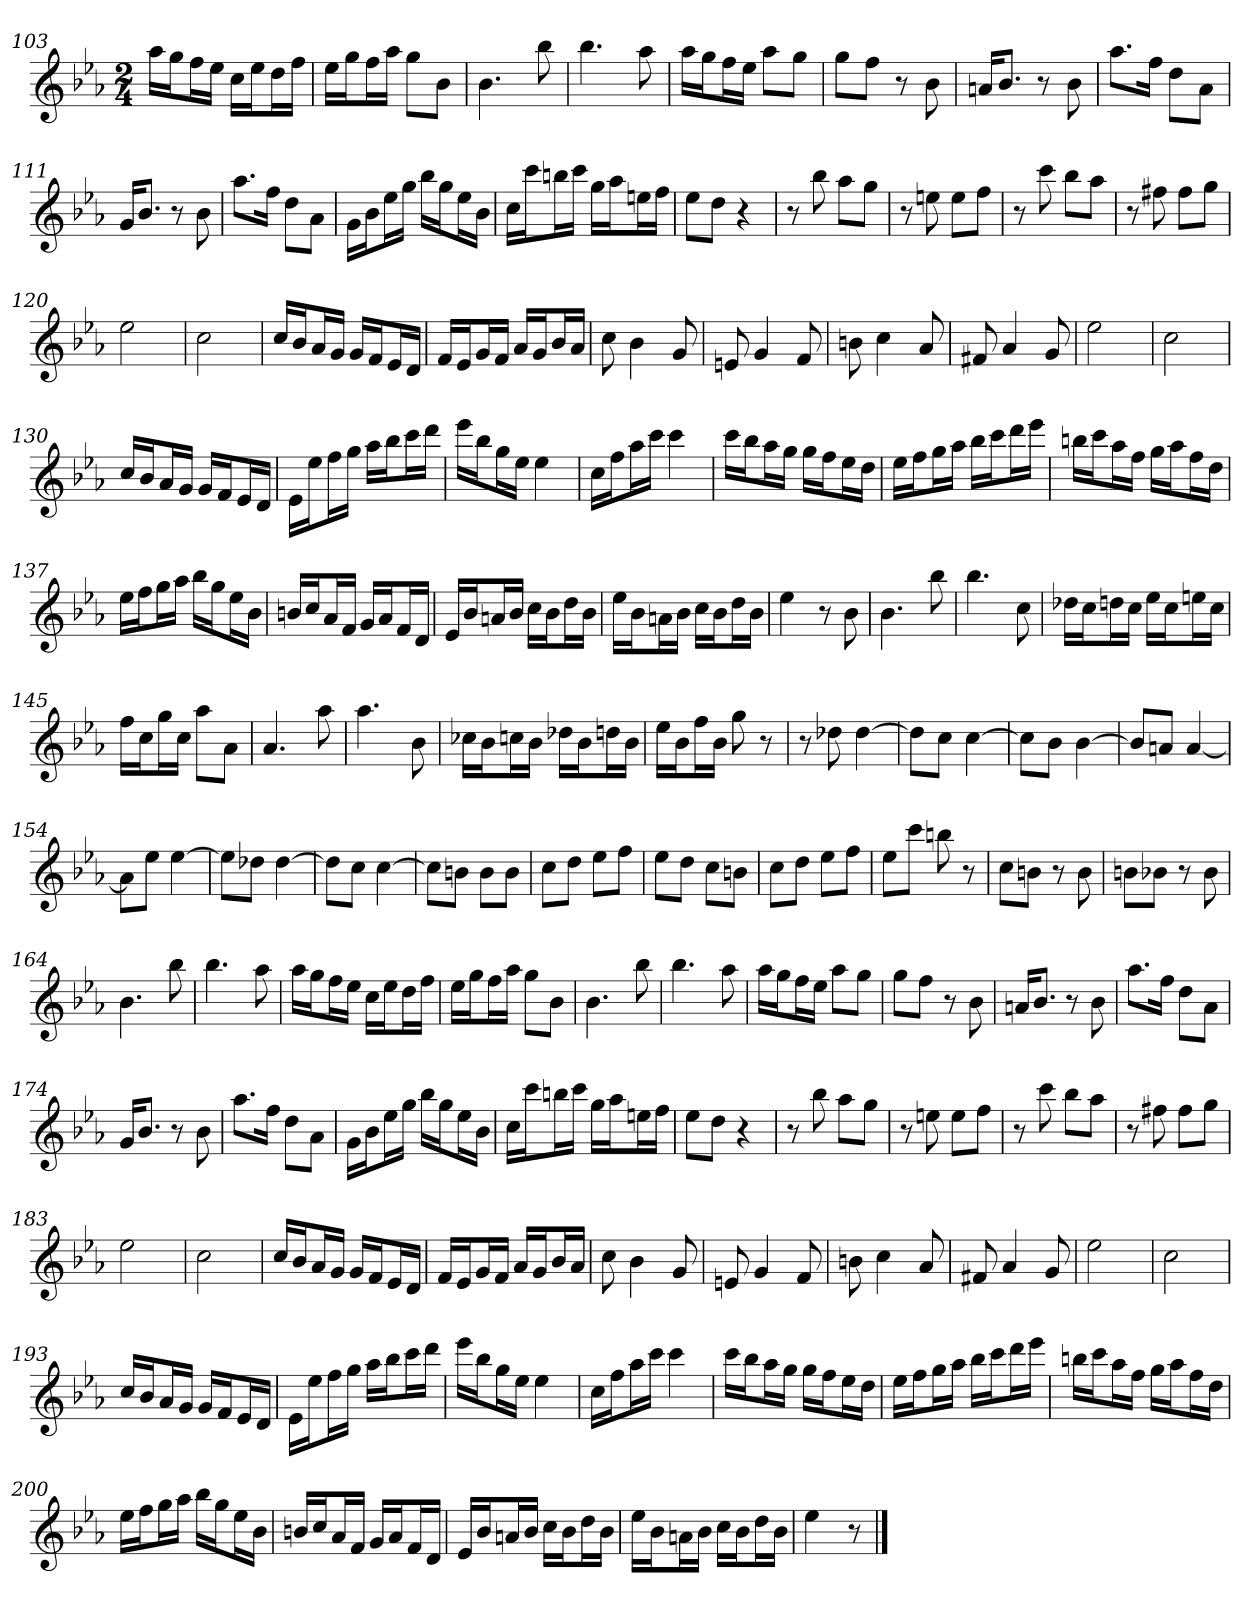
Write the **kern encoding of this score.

**kern
*part1
*staff1
*clefG2
*k[b-e-a-]
*E-:
*M2/4
=103
16aa-\LL
16gg\J
16ff\L
16ee-\JJ
16cc\LL
16ee-\J
16dd\L
16ff\JJ
=104
16ee-\LL
16gg\J
16ff\L
16aa-\JJ
8gg\L
8b-\J
=105
4.b-
8bb-
=106
4.bb-
8aa-
=107
16aa-\LL
16gg\J
16ff\L
16ee-\JJ
8aa-\L
8gg\J
=108
8gg\L
8ff\J
8r
8b-
=109
16an/KL
8.b-/J
8r
8b-
=110
8.aa-\L
16ff\Jk
8dd\L
8a-\J
=111
16g/KL
8.b-/J
8r
8b-
=112
8.aa-\L
16ff\Jk
8dd\L
8a-\J
=113
16g\LL
16b-\J
16ee-\L
16gg\JJ
16bb-\LL
16gg\J
16ee-\L
16b-\JJ
=114
16cc\LL
16ccc\J
16bbn\L
16ccc\JJ
16gg\LL
16aa-\J
16een\L
16ff\JJ
=115
8ee-\L
8dd\J
4r
=116
8r
8bb-
8aa-\L
8gg\J
=117
8r
8een
8ee\L
8ff\J
=118
8r
8ccc
8bb-\L
8aa-\J
=119
8r
8ff#X
8ff#\L
8gg\J
=120
2ee-:
=121
2cc:
=122
16cc/LL
16b-/J
16a-/L
16g/JJ
16g/LL
16f/J
16e-/L
16d/JJ
=123
16f/LL
16e-/J
16g/L
16f/JJ
16a-/LL
16g/J
16b-/L
16a-/JJ
=124
8cc
4b-
8g
=125
8en
4g
8f
=126
8bn
4cc
8a-
=127
8f#X
4a-
8g
=128
2ee-:
=129
2cc:
=130
16cc/LL
16b-/J
16a-/L
16g/JJ
16g/LL
16f/J
16e-/L
16d/JJ
=131
16e-\LL
16ee-\J
16ff\L
16gg\JJ
16aa-\LL
16bb-\J
16ccc\L
16ddd\JJ
=132
16eee-\LL
16bb-\J
16gg\L
16ee-\JJ
4ee-
=133
16cc\LL
16ff\J
16aa-\L
16ccc\JJ
4ccc
=134
16ccc\LL
16bb-\J
16aa-\L
16gg\JJ
16gg\LL
16ff\J
16ee-\L
16dd\JJ
=135
16ee-\LL
16ff\J
16gg\L
16aa-\JJ
16bb-\LL
16ccc\J
16ddd\L
16eee-\JJ
=136
16bbn\LL
16ccc\J
16aa-\L
16ff\JJ
16gg\LL
16aa-\J
16ff\L
16dd\JJ
=137
16ee-\LL
16ff\J
16gg\L
16aa-\JJ
16bb-\LL
16gg\J
16ee-\L
16b-\JJ
=138
16bn/LL
16cc/J
16a-/L
16f/JJ
16g/LL
16a-/J
16f/L
16d/JJ
=139
16e-/LL
16b-/J
16an/L
16b-/JJ
16cc\LL
16b-\J
16dd\L
16b-\JJ
=140
16ee-\LL
16b-\J
16an\L
16b-\JJ
16cc\LL
16b-\J
16dd\L
16b-\JJ
=141
4ee-
8r
8b-
=142
4.b-
8bb-
=143
4.bb-
8cc
=144
16dd-X\LL
16cc\J
16ddn\L
16cc\JJ
16ee-\LL
16cc\J
16een\L
16cc\JJ
=145
16ff\LL
16cc\J
16gg\L
16cc\JJ
8aa-\L
8a-\J
=146
4.a-
8aa-
=147
4.aa-
8b-
=148
16cc-X\LL
16b-\J
16ccn\L
16b-\JJ
16dd-X\LL
16b-\J
16ddn\L
16b-\JJ
=149
16ee-\LL
16b-\J
16ff\L
16b-\JJ
8gg
8r
=150
8r
8dd-X
[4dd-
=151
8dd-\L]
8cc\J
[4cc
=152
8cc\L]
8b-\J
[4b-
=153
8b-/L]
8an/J
[4a
=154
8a\L]
8ee-\J
[4ee-
=155
8ee-\L]
8dd-X\J
[4dd-
=156
8dd-\L]
8cc\J
[4cc
=157
8cc\L]
8bn\J
8b\L
8b\J
=158
8cc\L
8dd\J
8ee-\L
8ff\J
=159
8ee-\L
8dd\J
8cc\L
8bn\J
=160
8cc\L
8dd\J
8ee-\L
8ff\J
=161
8ee-\L
8ccc\J
8bbn
8r
=162
8cc\L
8bn\J
8r
8b
=163
8bn\L
8b-X\J
8r
8b-
=164
4.b-
8bb-
=165
4.bb-
8aa-
=166
16aa-\LL
16gg\J
16ff\L
16ee-\JJ
16cc\LL
16ee-\J
16dd\L
16ff\JJ
=167
16ee-\LL
16gg\J
16ff\L
16aa-\JJ
8gg\L
8b-\J
=168
4.b-
8bb-
=169
4.bb-
8aa-
=170
16aa-\LL
16gg\J
16ff\L
16ee-\JJ
8aa-\L
8gg\J
=171
8gg\L
8ff\J
8r
8b-
=172
16an/KL
8.b-/J
8r
8b-
=173
8.aa-\L
16ff\Jk
8dd\L
8a-\J
=174
16g/KL
8.b-/J
8r
8b-
=175
8.aa-\L
16ff\Jk
8dd\L
8a-\J
=176
16g\LL
16b-\J
16ee-\L
16gg\JJ
16bb-\LL
16gg\J
16ee-\L
16b-\JJ
=177
16cc\LL
16ccc\J
16bbn\L
16ccc\JJ
16gg\LL
16aa-\J
16een\L
16ff\JJ
=178
8ee-\L
8dd\J
4r
=179
8r
8bb-
8aa-\L
8gg\J
=180
8r
8een
8ee\L
8ff\J
=181
8r
8ccc
8bb-\L
8aa-\J
=182
8r
8ff#X
8ff#\L
8gg\J
=183
2ee-:
=184
2cc:
=185
16cc/LL
16b-/J
16a-/L
16g/JJ
16g/LL
16f/J
16e-/L
16d/JJ
=186
16f/LL
16e-/J
16g/L
16f/JJ
16a-/LL
16g/J
16b-/L
16a-/JJ
=187
8cc
4b-
8g
=188
8en
4g
8f
=189
8bn
4cc
8a-
=190
8f#X
4a-
8g
=191
2ee-:
=192
2cc:
=193
16cc/LL
16b-/J
16a-/L
16g/JJ
16g/LL
16f/J
16e-/L
16d/JJ
=194
16e-\LL
16ee-\J
16ff\L
16gg\JJ
16aa-\LL
16bb-\J
16ccc\L
16ddd\JJ
=195
16eee-\LL
16bb-\J
16gg\L
16ee-\JJ
4ee-
=196
16cc\LL
16ff\J
16aa-\L
16ccc\JJ
4ccc
=197
16ccc\LL
16bb-\J
16aa-\L
16gg\JJ
16gg\LL
16ff\J
16ee-\L
16dd\JJ
=198
16ee-\LL
16ff\J
16gg\L
16aa-\JJ
16bb-\LL
16ccc\J
16ddd\L
16eee-\JJ
=199
16bbn\LL
16ccc\J
16aa-\L
16ff\JJ
16gg\LL
16aa-\J
16ff\L
16dd\JJ
=200
16ee-\LL
16ff\J
16gg\L
16aa-\JJ
16bb-\LL
16gg\J
16ee-\L
16b-\JJ
=201
16bn/LL
16cc/J
16a-/L
16f/JJ
16g/LL
16a-/J
16f/L
16d/JJ
=202
16e-/LL
16b-/J
16an/L
16b-/JJ
16cc\LL
16b-\J
16dd\L
16b-\JJ
=203
16ee-\LL
16b-\J
16an\L
16b-\JJ
16cc\LL
16b-\J
16dd\L
16b-\JJ
=204
4ee-
8r
==
*-
